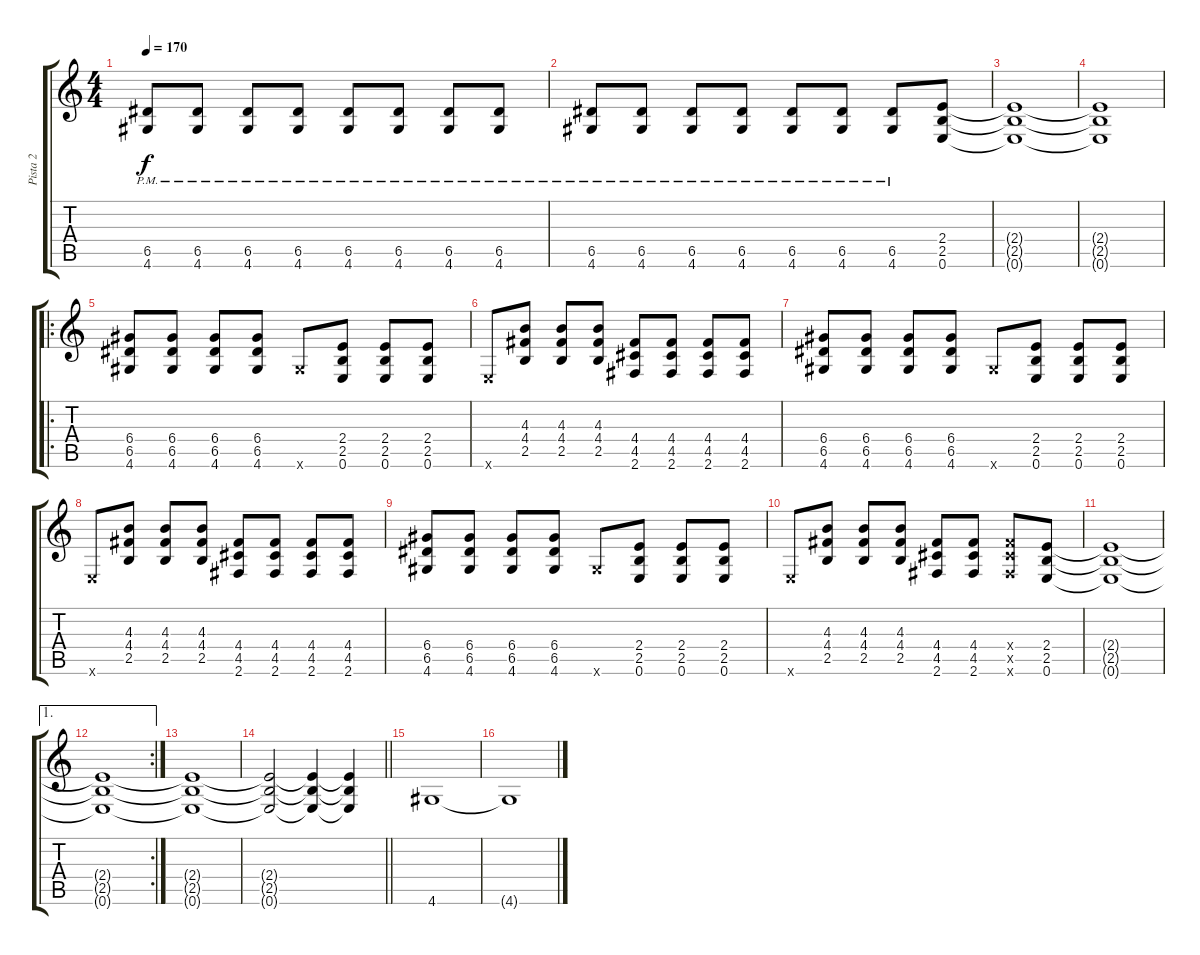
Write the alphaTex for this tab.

\track ("Pista 2" "Pista 2") {instrument distortionguitar}
\staff {score tabs}
\tuning (E4 B3 G3 D3 A2 E2) {hide}
\ts (4 4)
\tempo 170
\clef g2
\ks c
(6.5{pm} 4.6{pm}).8{dy f} (6.5{pm} 4.6{pm}).8 (6.5{pm} 4.6{pm}).8 (6.5{pm} 4.6{pm}).8 (6.5{pm} 4.6{pm}).8 (6.5{pm} 4.6{pm}).8 (6.5{pm} 4.6{pm}).8 (6.5{pm} 4.6{pm}).8 |
(6.5{pm} 4.6{pm}).8 (6.5{pm} 4.6{pm}).8 (6.5{pm} 4.6{pm}).8 (6.5{pm} 4.6{pm}).8 (6.5{pm} 4.6{pm}).8 (6.5{pm} 4.6{pm}).8 (6.5{pm} 4.6{pm}).8 (2.4 2.5 0.6).8 |
(2.4{t} 2.5{t} 0.6{t}).1 |
(2.4{t} 2.5{t} 0.6{t}).1 |
\ro
(6.4 6.5 4.6).8 (6.4 6.5 4.6).8 (6.4 6.5 4.6).8 (6.4 6.5 4.6).8 4.6{x}.8 (2.4 2.5 0.6).8 (2.4 2.5 0.6).8 (2.4 2.5 0.6).8 |
0.6{x}.8 (4.3 4.4 2.5).8 (4.3 4.4 2.5).8 (4.3 4.4 2.5).8 (4.4 4.5 2.6).8 (4.4 4.5 2.6).8 (4.4 4.5 2.6).8 (4.4 4.5 2.6).8 |
(6.4 6.5 4.6).8 (6.4 6.5 4.6).8 (6.4 6.5 4.6).8 (6.4 6.5 4.6).8 4.6{x}.8 (2.4 2.5 0.6).8 (2.4 2.5 0.6).8 (2.4 2.5 0.6).8 |
0.6{x}.8 (4.3 4.4 2.5).8 (4.3 4.4 2.5).8 (4.3 4.4 2.5).8 (4.4 4.5 2.6).8 (4.4 4.5 2.6).8 (4.4 4.5 2.6).8 (4.4 4.5 2.6).8 |
(6.4 6.5 4.6).8 (6.4 6.5 4.6).8 (6.4 6.5 4.6).8 (6.4 6.5 4.6).8 4.6{x}.8 (2.4 2.5 0.6).8 (2.4 2.5 0.6).8 (2.4 2.5 0.6).8 |
0.6{x}.8 (4.3 4.4 2.5).8 (4.3 4.4 2.5).8 (4.3 4.4 2.5).8 (4.4 4.5 2.6).8 (4.4 4.5 2.6).8 (4.4{x} 4.5{x} 2.6{x}).8 (2.4 2.5 0.6).8 |
(2.4{t} 2.5{t} 0.6{t}).1 |
\ae 1
\rc 2
(2.4{t} 2.5{t} 0.6{t}).1 |
(2.4{t} 2.5{t} 0.6{t}).1 |
\barLineRight lightlight
(2.4{t} 2.5{t} 0.6{t}).2 (2.4{t} 2.5{t} 0.6{t}).4 (2.4{t} 2.5{t} 0.6{t}).4 |
4.6.1 |
4.6{t}.1
